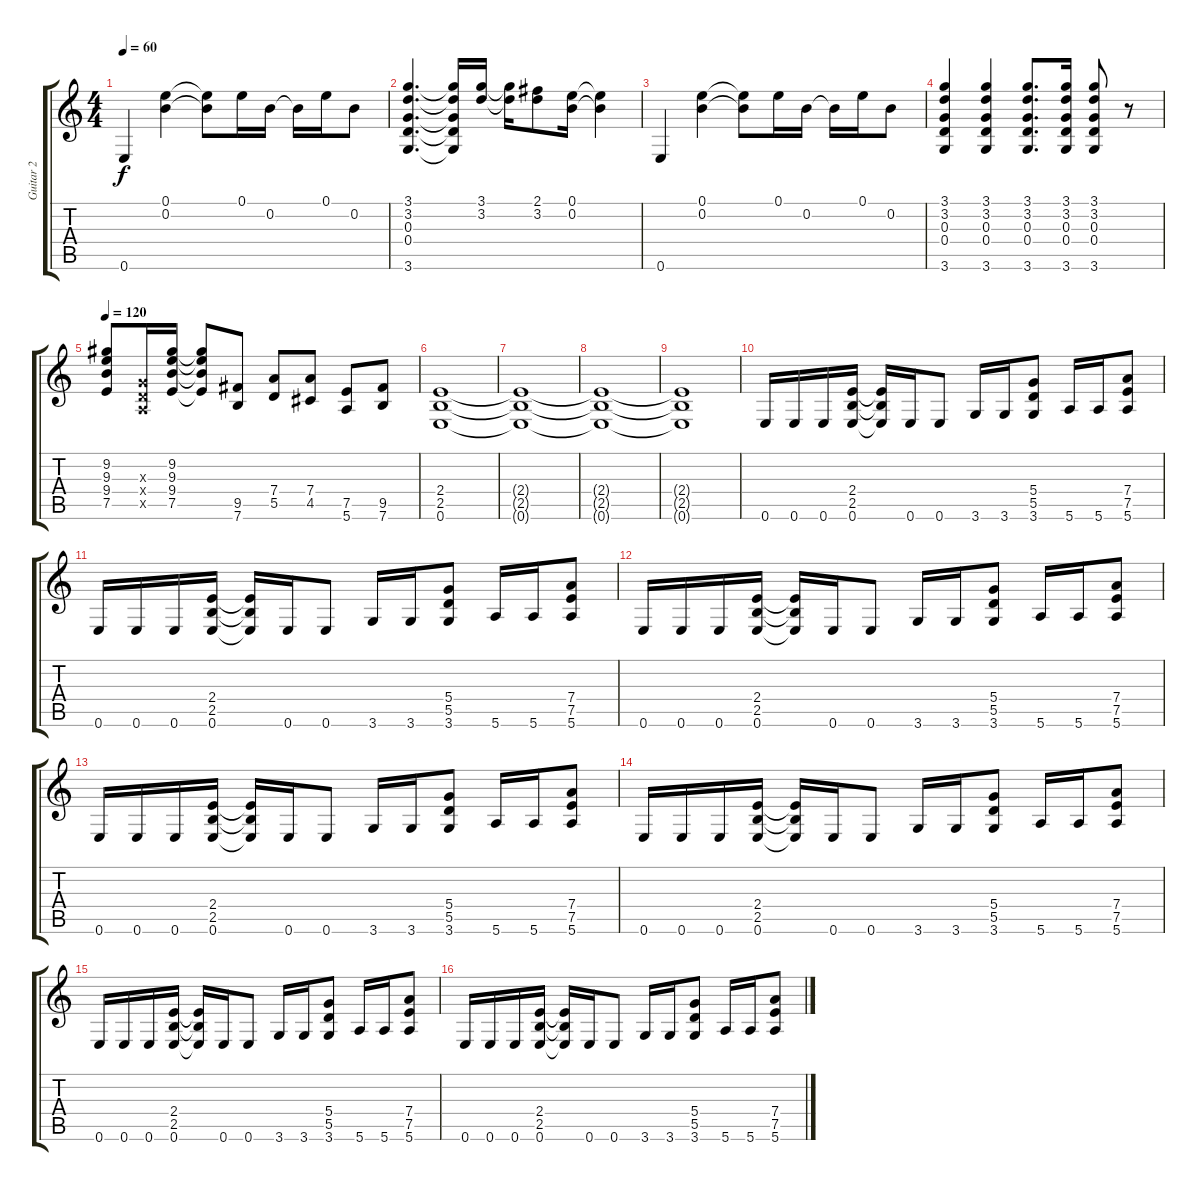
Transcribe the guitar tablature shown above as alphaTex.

\track ("Guitar 2" "Guitar 2") {instrument distortionguitar}
\staff {score tabs}
\tuning (E4 B3 G3 D3 A2 E2) {hide}
\ts (4 4)
\tempo 60
\clef g2
\ks c
0.6.4{dy f} (0.1 0.2).4 (0.1{t} 0.2{t}).8 0.1.16 0.2.16 0.2{t}.16 0.1.16 0.2.8 |
(3.1 3.2 0.3 0.4 3.6).4{d} (3.1{t} 3.2{t} 0.3{t} 0.4{t} 3.6{t}).16 (3.1 3.2).16 (3.1{t} 3.2{t}).16 (2.1 3.2).8 (0.1 0.2).16 (0.1{t} 0.2{t}).4 |
0.6.4 (0.1 0.2).4 (0.1{t} 0.2{t}).8 0.1.16 0.2.16 0.2{t}.16 0.1.16 0.2.8 |
(3.1 3.2 0.3 0.4 3.6).4 (3.1 3.2 0.3 0.4 3.6).4 (3.1 3.2 0.3 0.4 3.6).8{d} (3.1 3.2 0.3 0.4 3.6).16 (3.1 3.2 0.3 0.4 3.6).8 r.8 |
\tempo 120
(9.2 9.3 9.4 7.5).8 (0.3{x} 0.4{x} 0.5{x}).16 (9.2 9.3 9.4 7.5).16 (9.2{t} 9.3{t} 9.4{t} 7.5{t}).8 (9.5 7.6).8 (7.4 5.5).8 (7.4 4.5).8 (7.5 5.6).8 (9.5 7.6).8 |
(2.4 2.5 0.6).1 |
(2.4{t} 2.5{t} 0.6{t}).1 |
(2.4{t} 2.5{t} 0.6{t}).1 |
(2.4{t} 2.5{t} 0.6{t}).1 |
0.6.16 0.6.16 0.6.16 (2.4 2.5 0.6).16 (2.4{t} 2.5{t} 0.6{t}).16 0.6.16 0.6.8 3.6.16 3.6.16 (5.4 5.5 3.6).8 5.6.16 5.6.16 (7.4 7.5 5.6).8 |
0.6.16 0.6.16 0.6.16 (2.4 2.5 0.6).16 (2.4{t} 2.5{t} 0.6{t}).16 0.6.16 0.6.8 3.6.16 3.6.16 (5.4 5.5 3.6).8 5.6.16 5.6.16 (7.4 7.5 5.6).8 |
0.6.16 0.6.16 0.6.16 (2.4 2.5 0.6).16 (2.4{t} 2.5{t} 0.6{t}).16 0.6.16 0.6.8 3.6.16 3.6.16 (5.4 5.5 3.6).8 5.6.16 5.6.16 (7.4 7.5 5.6).8 |
0.6.16 0.6.16 0.6.16 (2.4 2.5 0.6).16 (2.4{t} 2.5{t} 0.6{t}).16 0.6.16 0.6.8 3.6.16 3.6.16 (5.4 5.5 3.6).8 5.6.16 5.6.16 (7.4 7.5 5.6).8 |
0.6.16 0.6.16 0.6.16 (2.4 2.5 0.6).16 (2.4{t} 2.5{t} 0.6{t}).16 0.6.16 0.6.8 3.6.16 3.6.16 (5.4 5.5 3.6).8 5.6.16 5.6.16 (7.4 7.5 5.6).8 |
0.6.16 0.6.16 0.6.16 (2.4 2.5 0.6).16 (2.4{t} 2.5{t} 0.6{t}).16 0.6.16 0.6.8 3.6.16 3.6.16 (5.4 5.5 3.6).8 5.6.16 5.6.16 (7.4 7.5 5.6).8 |
0.6.16 0.6.16 0.6.16 (2.4 2.5 0.6).16 (2.4{t} 2.5{t} 0.6{t}).16 0.6.16 0.6.8 3.6.16 3.6.16 (5.4 5.5 3.6).8 5.6.16 5.6.16 (7.4 7.5 5.6).8
